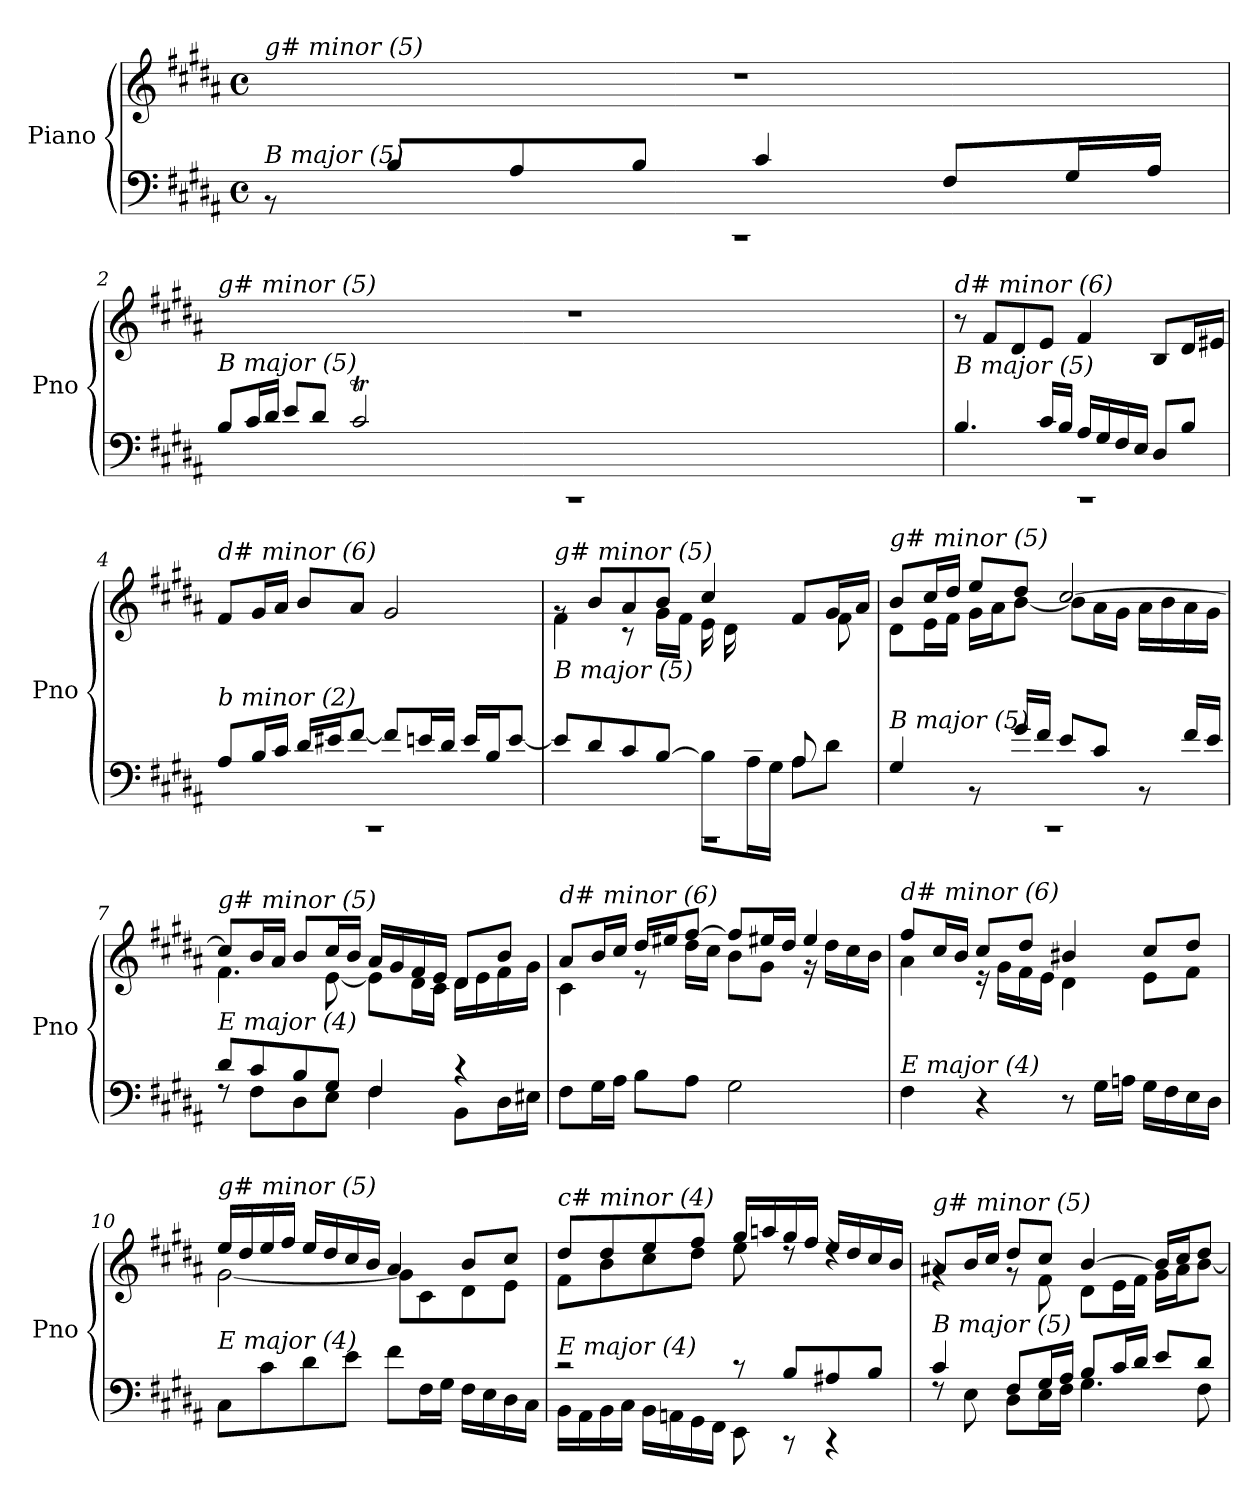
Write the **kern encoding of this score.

**kern	**kern
*part1	*part1
*staff2	*staff1
*I"Piano	*
*I'Pno	*
*clefF4	*clefG2
*k[f#c#g#d#a#]	*k[f#c#g#d#a#]
*M4/4	*M4/4
*met(c)	*met(c)
=1	=1
*^	*
!	!	!LO:TX:i:t=g# minor (5)
!LO:TX:i:t=B major (5)	!	!
1rCC	8r	1r
.	8B/L	.
.	8A#/	.
.	8B/J	.
.	4c#/	.
.	8F#/L	.
.	16G#/L	.
.	16A#/JJ	.
!!LO:LB:g=z
=2	=2	=2
*	*^	*^
!	!	!	!LO:TX:i:t=g# minor (5)	!
!LO:TX:i:t=B major (5)	!	!	!	!
1rCC	2ryy	8B/L	1r	2ryy
.	.	16c#/L	.	.
.	.	16d#/JJ	.	.
.	.	8e/L	.	.
.	.	8d#/J	.	.
.	64d#yy	2c#T/	.	2ryy
.	64c#yy	.	.	.
.	64d#yy	.	.	.
.	64c#yy	.	.	.
.	64d#yy	.	.	.
.	64c#yy	.	.	.
.	64d#yy	.	.	.
.	64c#yy	.	.	.
.	64d#yy	.	.	.
.	64c#yy	.	.	.
.	64d#yy	.	.	.
.	64c#yy	.	.	.
.	64d#yy	.	.	.
.	64c#yy	.	.	.
.	64d#yy	.	.	.
.	64c#yy	.	.	.
.	64d#yy	.	.	.
.	64c#yy	.	.	.
.	64d#yy	.	.	.
.	64c#yy	.	.	.
.	64d#yy	.	.	.
.	64c#yy	.	.	.
.	64d#yy	.	.	.
.	64c#yy	.	.	.
.	64d#yy	.	.	.
.	64c#yy	.	.	.
.	64d#yy	.	.	.
.	64c#yy	.	.	.
.	64d#yy	.	.	.
.	64c#yy	.	.	.
.	64d#yy	.	.	.
.	64c#yy	.	.	.
*	*v	*v	*	*
*	*	*v	*v
!!LO:LB:g=z
=3	=3	=3
!	!	!LO:TX:i:t=d# minor (6)
!LO:TX:i:t=B major (5)	!	!
1rCC	4.B/	8r
.	.	8f#/L
.	.	8d#/
.	16c#/LL	8e/J
.	16B/JJ	.
.	16A#/LL	4f#/
.	16G#/	.
.	16F#/	.
.	16E/JJ	.
.	8D#/L	8B/L
.	8B/J	16d#/L
.	.	16e#X/JJ
=4	=4	=4
!	!	!LO:TX:i:t=d# minor (6)
!LO:TX:i:t=b minor (2)	!	!
1rCC	8A#/L	8f#/L
.	16B/L	16g#/L
.	16c#/JJ	16a#/JJ
.	16d#/LL	8b/L
.	16e#X/J	.
.	[8f#/J	8a#/J
.	8f#/L]	2g#/
.	16en/L	.
.	16d#/JJ	.
.	16e/LL	.
.	16B/J	.
.	[8e/J	.
!!LO:LB:g=z
=5	=5	=5
*	*^	*^
!	!	!	!LO:TX:i:t=g# minor (5)	!
!LO:TX:i:t=B major (5)	!	!	!	!
2ryy	1rAAA	8e/L]	8rg	4f#\
.	.	8d#/	8b/L	.
.	.	8c#/	8a#/	8r
.	.	[8B/J	8b/J	16g#\LL
.	.	.	.	16f#\JJ
8ryy	.	8B\L]	4cc#/	16e\LL
.	.	.	.	16d#\
16c#/	.	16A#\L	.	4ryy
16B/JJ	.	16G#\JJ	.	.
8A#/L	.	8A#\L	8f#/L	.
8ryy	.	8d#\J	16g#/L	8f#\J
.	.	.	16a#/JJ	.
*	*v	*v	*	*
=6	=6	=6	=6
!	!	!LO:TX:i:t=g# minor (5)	!
!LO:TX:i:t=B major (5)	!	!	!
1rCC	4G#/	8b/L	8d#\L
.	.	16cc#/L	16e\L
.	.	16dd#/JJ	16f#\JJ
.	8r	8ee/L	16g#\LL
.	.	.	16a#\J
.	16g#/LL	8dd#/J	[8b\J
.	16f#/JJ	.	.
.	8e/L	[2cc#/	8b\L]
.	8c#/J	.	16a#\L
.	.	.	16g#\JJ
.	8r	.	16a#\LL
.	.	.	16b\
.	16f#/LL	.	16a#\
.	16e/JJ	.	16g#\JJ
=7	=7	=7	=7
!	!	!LO:TX:i:t=g# minor (5)	!
!LO:TX:i:t=E major (4)	!	!	!
8d#/L	8rF	8cc#/L]	4.f#\
8c#/	8F#\L	16b/L	.
.	.	16a#/JJ	.
8B/	8D#\	8b/L	.
8G#/J	8E\J	16cc#/L	[8e\
.	.	16b/JJ	.
4F#/	4F#\	16a#/LL	8e\L]
.	.	16g#/	.
.	.	16f#/	16d#\L
.	.	16e/JJ	16c#\JJ
4r	8BB\L	8d#/L	16d#\LL
.	.	.	16e\
.	16D#\L	8b/J	16f#\
.	16E#X\JJ	.	16g#\JJ
!!LO:LB:g=z	!!
=8	=8	=8	=8
!	!	!LO:TX:i:t=d# minor (6)	!
!LO:TX:i:t=B major (5)	!	!	!
*v	*v	*	*
8F#\L	8a#/L	4c#\
16G#\L	16b/L	.
16A#\JJ	16cc#/JJ	.
8B\L	16dd#/LL	8r
.	16ee#X/J	.
8A#\J	[8ff#/J	16dd#\LL
.	.	16cc#\JJ
2G#\	8ff#/L]	8b\L
.	16ee#X/L	8g#\J
.	16dd#/JJ	.
.	4ee#/	16r
.	.	16dd#\LL
.	.	16cc#\
.	.	16b\JJ
=9	=9	=9
!	!LO:TX:i:t=d# minor (6)	!
!LO:TX:i:t=E major (4)	!	!
4F#\	8ff#/L	4a#\
.	16cc#/L	.
.	16b/JJ	.
4r	8cc#/L	16r
.	.	16g#\LL
.	8dd#/J	16f#\
.	.	16e\JJ
8r	4b#X/	4d#\
16G#\LL	.	.
16An\JJ	.	.
16G#\LL	8cc#/L	8e\L
16F#\	.	.
16E\	8dd#/J	8f#\J
16D#\JJ	.	.
=10	=10	=10
!	!LO:TX:i:t=g# minor (5)	!
!LO:TX:i:t=E major (4)	!	!
8C#\L	16ee/LL	[2g#\
.	16dd#/	.
8c#\	16ee/	.
.	16ff#/JJ	.
8d#\	16ee/LL	.
.	16dd#/	.
8e\J	16cc#/	.
.	16b/JJ	.
8f#\L	4a#/	8g#\L]
16F#\L	.	8c#\
16G#\JJ	.	.
16F#\LL	8b/L	8d#\
16E\	.	.
16D#\	8cc#/J	8e\J
16C#\JJ	.	.
!!LO:PB:g=z	!!
=11	=11	=11
*^	*	*
!	!	!LO:TX:i:t=c# minor (4)	!
!LO:TX:i:t=E major (4)	!	!	!
2r	16BB\LL	8dd#/L	8f#\L
.	16AA#\	.	.
.	16BB\	8dd#/	8b\
.	16C#\JJ	.	.
.	16BB\LL	8ee/	8cc#\
.	16AAn\	.	.
.	16GG#\	8ff#/J	8dd#\J
.	16FF#\JJ	.	.
8r	8EE\	16gg#/LL	8ee\
.	.	16aan/	.
8B/L	8r	16gg#/	8rdd
.	.	16ff#/JJ	.
8A#X/	4r	16ee/LL	4rdd
.	.	16dd#/	.
8B/J	.	16cc#/	.
.	.	16b/JJ	.
=12	=12	=12	=12
!	!	!LO:TX:i:t=g# minor (5)	!
!LO:TX:i:t=B major (5)	!	!	!
4c#/	8rF	8a#X/L	4rg
.	8E\	16b/L	.
.	.	16cc#/JJ	.
8F#/L	8D#\L	8dd#/L	8rg
16G#/L	16E\L	8cc#/J	8f#\
16A#/JJ	16F#\JJ	.	.
8B/L	4.G#\	[4b/	8d#\L
16c#/L	.	.	16e\L
16d#/JJ	.	.	16f#\JJ
8e/L	.	16b/LL]	16g#\LL
.	.	16cc#/J	16a#\J
8d#/J	8F#\	8dd#/J	[8b\J
*v	*v	*	*
*	*v	*v
=	=
*-	*-
